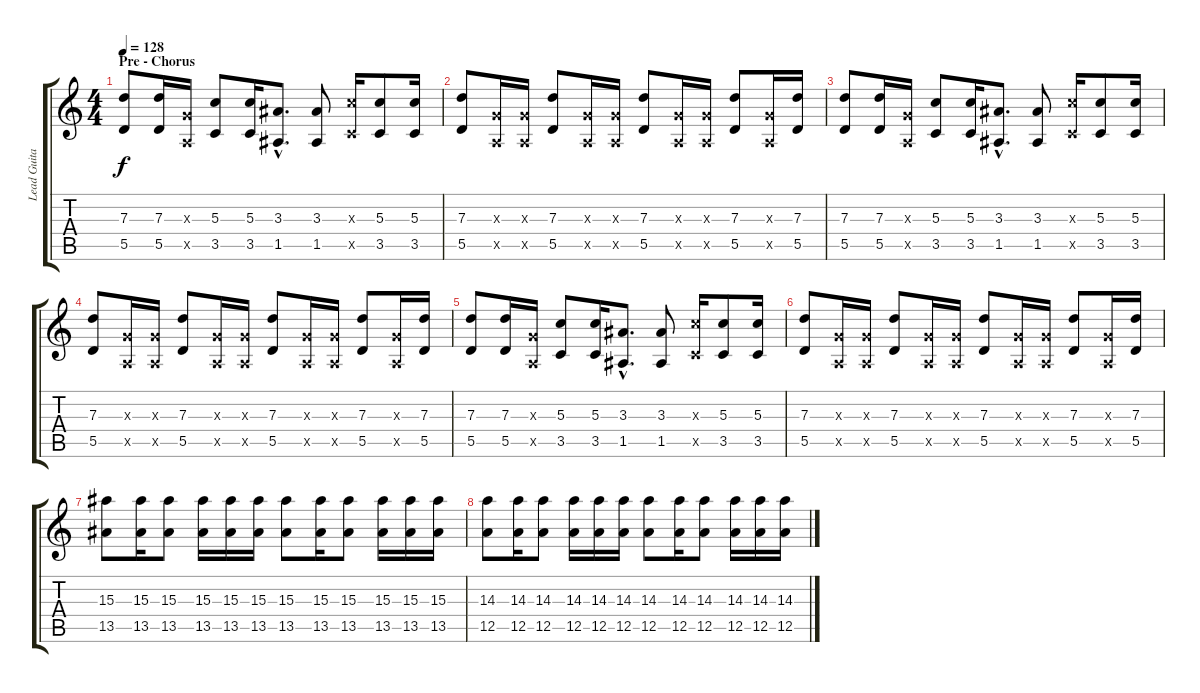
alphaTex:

\track ("Lead Guitar" "Lead Guita") {instrument distortionguitar}
\staff {score tabs}
\tuning (E4 B3 G3 D3 A2 E2) {hide}
\ts (4 4)
\section ("" "Pre - Chorus")
\tempo 128
\clef g2
\ks c
(7.3 5.5).8{dy f} (7.3 5.5).16 (0.3{x} 0.5{x}).16 (5.3 3.5).8 (5.3 3.5).16 (3.3{hac} 1.5{hac}).8{d} (3.3 1.5).8 (5.3{x} 3.5{x}).16 (5.3 3.5).8 (5.3 3.5).16 |
(7.3 5.5).8 (0.3{x} 0.5{x}).16 (0.3{x} 0.5{x}).16 (7.3 5.5).8 (0.3{x} 0.5{x}).16 (0.3{x} 0.5{x}).16 (7.3 5.5).8 (0.3{x} 0.5{x}).16 (0.3{x} 0.5{x}).16 (7.3 5.5).8 (0.3{x} 0.5{x}).16 (7.3 5.5).16 |
(7.3 5.5).8 (7.3 5.5).16 (0.3{x} 0.5{x}).16 (5.3 3.5).8 (5.3 3.5).16 (3.3{hac} 1.5{hac}).8{d} (3.3 1.5).8 (5.3{x} 3.5{x}).16 (5.3 3.5).8 (5.3 3.5).16 |
(7.3 5.5).8 (0.3{x} 0.5{x}).16 (0.3{x} 0.5{x}).16 (7.3 5.5).8 (0.3{x} 0.5{x}).16 (0.3{x} 0.5{x}).16 (7.3 5.5).8 (0.3{x} 0.5{x}).16 (0.3{x} 0.5{x}).16 (7.3 5.5).8 (0.3{x} 0.5{x}).16 (7.3 5.5).16 |
(7.3 5.5).8 (7.3 5.5).16 (0.3{x} 0.5{x}).16 (5.3 3.5).8 (5.3 3.5).16 (3.3{hac} 1.5{hac}).8{d} (3.3 1.5).8 (5.3{x} 3.5{x}).16 (5.3 3.5).8 (5.3 3.5).16 |
(7.3 5.5).8 (0.3{x} 0.5{x}).16 (0.3{x} 0.5{x}).16 (7.3 5.5).8 (0.3{x} 0.5{x}).16 (0.3{x} 0.5{x}).16 (7.3 5.5).8 (0.3{x} 0.5{x}).16 (0.3{x} 0.5{x}).16 (7.3 5.5).8 (0.3{x} 0.5{x}).16 (7.3 5.5).16 |
(15.3 13.5).8 (15.3 13.5).16 (15.3 13.5).8 (15.3 13.5).16 (15.3 13.5).16 (15.3 13.5).16 (15.3 13.5).8 (15.3 13.5).16 (15.3 13.5).8 (15.3 13.5).16 (15.3 13.5).16 (15.3 13.5).16 |
(14.3 12.5).8 (14.3 12.5).16 (14.3 12.5).8 (14.3 12.5).16 (14.3 12.5).16 (14.3 12.5).16 (14.3 12.5).8 (14.3 12.5).16 (14.3 12.5).8 (14.3 12.5).16 (14.3 12.5).16 (14.3 12.5).16
